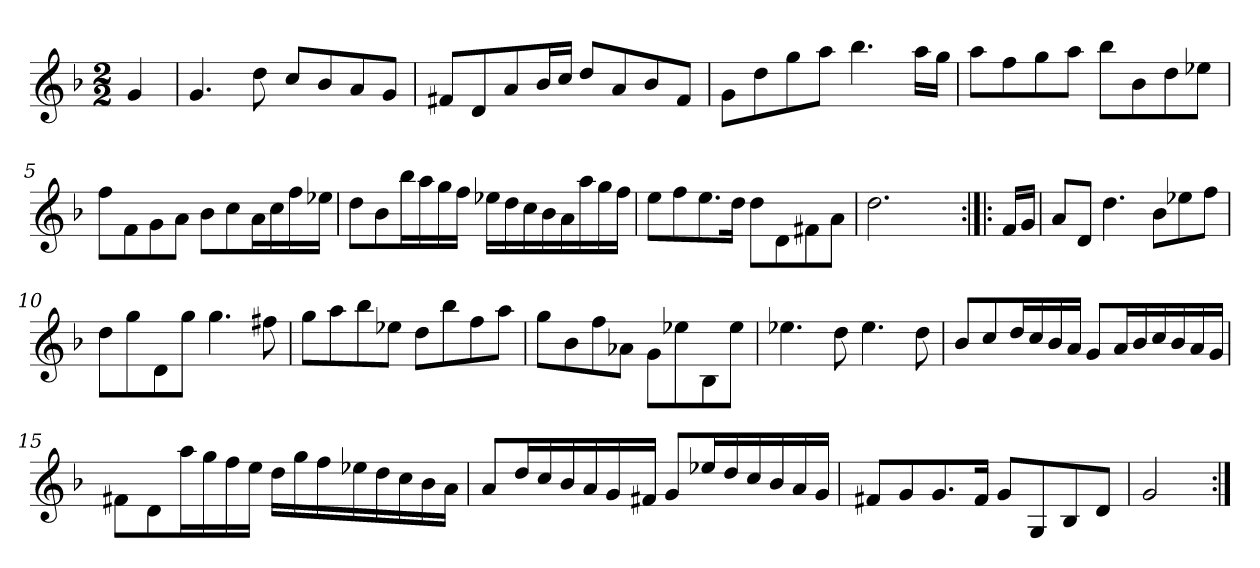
**kern
*part1
*staff1
*clefG2
*k[b-]
*G:dor
*M2/2
*MM120
=
4g
=1
4.g
8dd
8cc/L
8b-/
8a/
8g/J
=2
8f#X/L
8d/
8a/
16b-/L
16cc/JJ
8dd/L
8a/
8b-/
8f#/J
=3
8g\L
8dd\
8gg\
8aa\J
4.bb-
16aa\LL
16gg\JJ
=4
8aa\L
8ff\
8gg\
8aa\J
8bb-\L
8b-\
8dd\
8ee-X\J
=5
8ff\L
8f\
8g\
8a\J
8b-\L
8cc\
16a\L
16cc\
16ff\
16ee-X\JJ
=6
8dd\L
8b-\
16bb-\L
16aa\
16gg\
16ff\JJ
16ee-X\LL
16dd\
16cc\
16b-\
16a\
16aa\
16gg\
16ff\JJ
=7
8ee\L
8ff\
8.ee\
16dd\Jk
8dd\L
8d\
8f#X\
8a\J
=8
2.dd
8ryy
=:|!|:
16f/LL
16g/JJ
=9
8a/L
8d/J
4.dd
8b-\L
8ee-X\
8ff\J
=10
8dd\L
8gg\
8d\
8gg\J
4.gg
8ff#X
=11
8gg\L
8aa\
8bb-\
8ee-X\J
8dd\L
8bb-\
8ff\
8aa\J
=12
8gg\L
8b-\
8ff\
8a-X\J
8g\L
8ee-X\
8B-\
8ee-\J
=13
4.ee-X
8dd
4.ee-
8dd
=14
8b-/L
8cc/
16dd/L
16cc/
16b-/
16a/JJ
8g/L
16a/L
16b-/
16cc/
16b-/
16a/
16g/JJ
=15
8f#X\L
8d\
16aa\L
16gg\
16ff\
16ee\JJ
16dd\LL
16gg\
16ff\
16ee-X\
16dd\
16cc\
16b-\
16a\JJ
=16
8a/L
16dd/L
16cc/
16b-/
16a/
16g/
16f#X/JJ
8g/L
16ee-X/L
16dd/
16cc/
16b-/
16a/
16g/JJ
=17
8f#X/L
8g/
8.g/
16f#/Jk
8g/L
8G/
8B-/
8d/J
=18
2g
=:|!
*-
